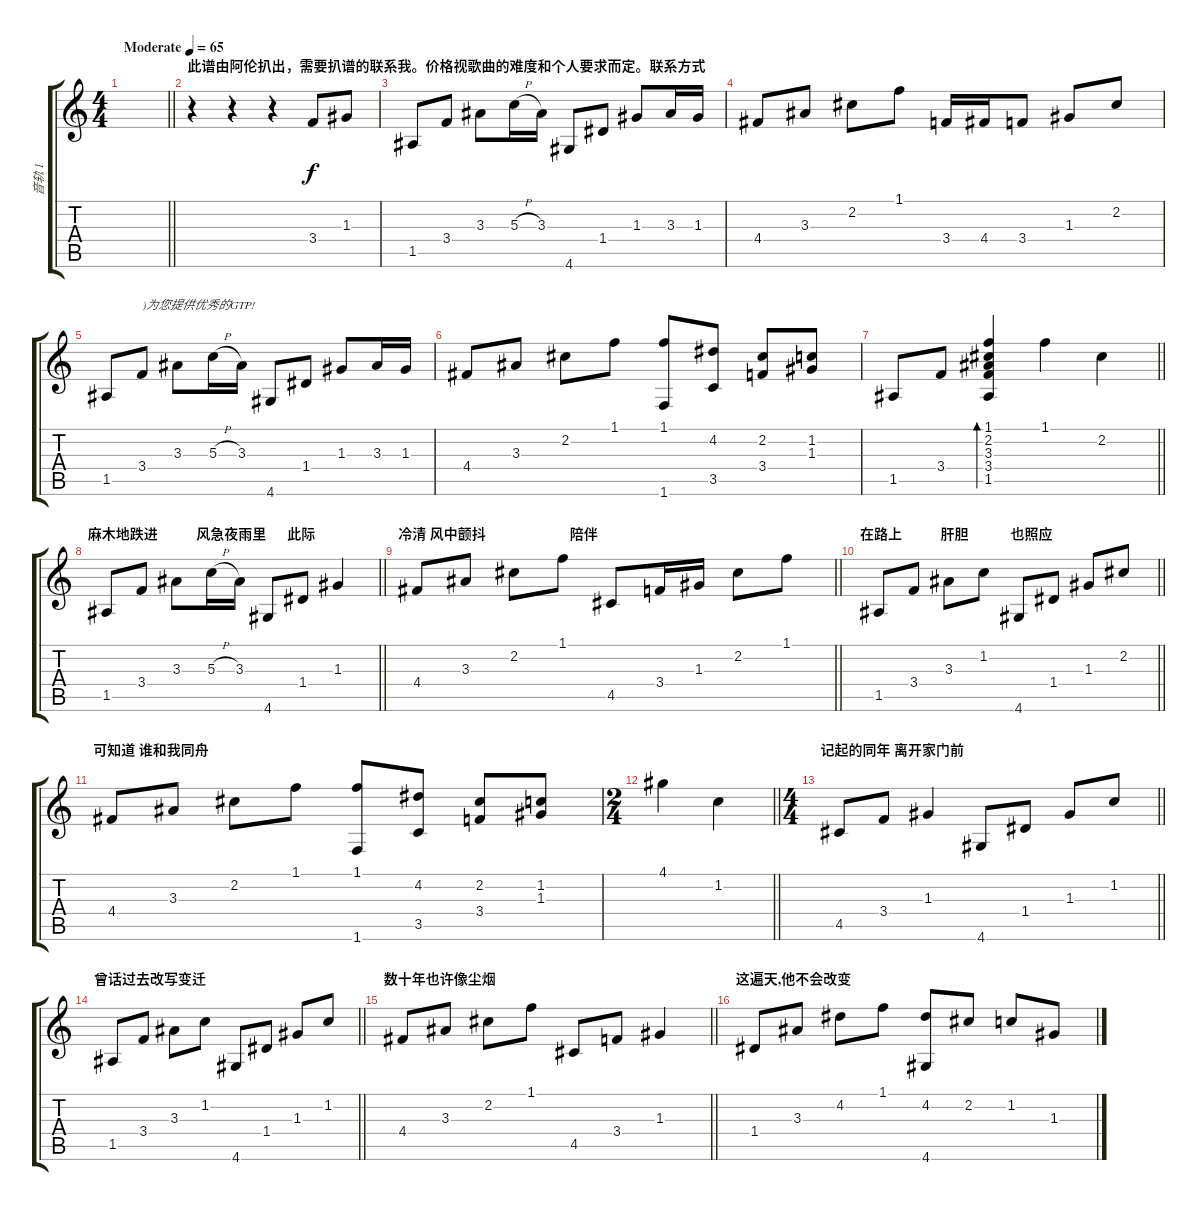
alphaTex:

\track ("音轨 1" "音轨 1") {instrument acousticguitarsteel}
\staff {score tabs}
\tuning (E4 B3 G3 D3 A2 E2) {hide}
\ts (4 4)
\tempo (65 "Moderate")
\clef g2
\barLineRight lightlight
\ks c
|
\section ("" "此谱由阿伦扒出，需要扒谱的联系我。价格视歌曲的难度和个人要求而定。联系方式")
r.4 r.4 r.4 3.4.8 1.3.8 |
1.5.8 3.4.8 3.3.8 5.3{h}.16 3.3.16 4.6.8 1.4.8 1.3.8 3.3.16 1.3.16 |
4.4.8 3.3.8 2.2.8 1.1.8 3.4.16 4.4.16 3.4.8 1.3.8 2.2.8 |
1.5.8 3.4.8{txt ")为您提供优秀的GTP!"} 3.3.8 5.3{h}.16 3.3.16 4.6.8 1.4.8 1.3.8 3.3.16 1.3.16 |
4.4.8 3.3.8 2.2.8 1.1.8 (1.1 1.6).8 (4.2 3.5).8 (2.2 3.4).8 (1.2 1.3).8 |
\barLineRight lightlight
1.5.8 3.4.8 (1.1 2.2 3.3 3.4 1.5).4{bd 120} 1.1.4 2.2.4 |
\section ("" "麻木地跌进           风急夜雨里      此际")
\barLineRight lightlight
1.5.8 3.4.8 3.3.8 5.3{h}.16 3.3.16 4.6.8 1.4.8 1.3.4 |
\section ("" "冷清 风中颤抖                        陪伴")
\barLineRight lightlight
4.4.8 3.3.8 2.2.8 1.1.8 4.5.8 3.4.16 1.3.16 2.2.8 1.1.8 |
\section ("" "在路上           肝胆            也照应")
\barLineRight lightlight
1.5.8 3.4.8 3.3.8 1.2.8 4.6.8 1.4.8 1.3.8 2.2.8 |
\section ("" "可知道 谁和我同舟")
4.4.8 3.3.8 2.2.8 1.1.8 (1.1 1.6).8 (4.2 3.5).8 (2.2 3.4).8 (1.2 1.3).8 |
\ts (2 4)
\barLineRight lightlight
4.1.4 1.2.4 |
\ts (4 4)
\section ("" "记起的同年 离开家门前")
\barLineRight lightlight
4.5.8 3.4.8 1.3.4 4.6.8 1.4.8 1.3.8 1.2.8 |
\section ("" "曾话过去改写变迁")
\barLineRight lightlight
1.5.8 3.4.8 3.3.8 1.2.8 4.6.8 1.4.8 1.3.8 1.2.8 |
\section ("" "数十年也许像尘烟")
\barLineRight lightlight
4.4.8 3.3.8 2.2.8 1.1.8 4.5.8 3.4.8 1.3.4 |
\section ("" "这遍天,他不会改变")
1.4.8 3.3.8 4.2.8 1.1.8 (4.2 4.6).8 2.2.8 1.2.8 1.3.8
